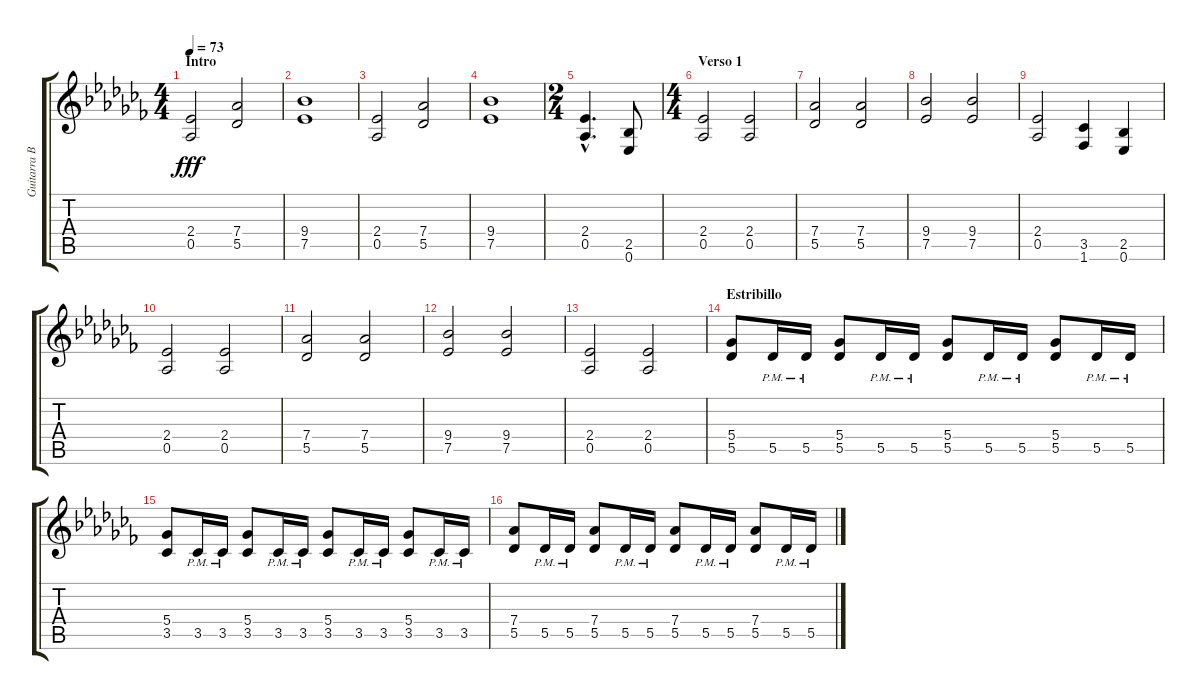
\track ("Guitarra Base" "Guitarra B") {instrument overdrivenguitar}
\staff {score tabs}
\tuning (Eb4 Bb3 Gb3 Db3 Ab2 Eb2) {hide}
\ts (4 4)
\section ("" "Intro")
\tempo 73
\clef g2
\ks abminor
(2.4 0.5).2{dy fff instrument overdrivenguitar} (7.4 5.5).2 |
(9.4 7.5).1 |
(2.4 0.5).2 (7.4 5.5).2 |
(9.4 7.5).1 |
\ts (2 4)
(2.4{hac} 0.5{hac}).4{d} (2.5 0.6).8 |
\ts (4 4)
\section ("" "Verso 1")
(2.4 0.5).2 (2.4 0.5).2 |
(7.4 5.5).2 (7.4 5.5).2 |
(9.4 7.5).2 (9.4 7.5).2 |
(2.4 0.5).2 (3.5 1.6).4 (2.5 0.6).4 |
(2.4 0.5).2 (2.4 0.5).2 |
(7.4 5.5).2 (7.4 5.5).2 |
(9.4 7.5).2 (9.4 7.5).2 |
(2.4 0.5).2 (2.4 0.5).2 |
\section ("" "Estribillo")
(5.4 5.5).8 5.5{pm}.16 5.5{pm}.16 (5.4 5.5).8 5.5{pm}.16 5.5{pm}.16 (5.4 5.5).8 5.5{pm}.16 5.5{pm}.16 (5.4 5.5).8 5.5{pm}.16 5.5{pm}.16 |
(5.4 3.5).8 3.5{pm}.16 3.5{pm}.16 (5.4 3.5).8 3.5{pm}.16 3.5{pm}.16 (5.4 3.5).8 3.5{pm}.16 3.5{pm}.16 (5.4 3.5).8 3.5{pm}.16 3.5{pm}.16 |
(7.4 5.5).8 5.5{pm}.16 5.5{pm}.16 (7.4 5.5).8 5.5{pm}.16 5.5{pm}.16 (7.4 5.5).8 5.5{pm}.16 5.5{pm}.16 (7.4 5.5).8 5.5{pm}.16 5.5{pm}.16
